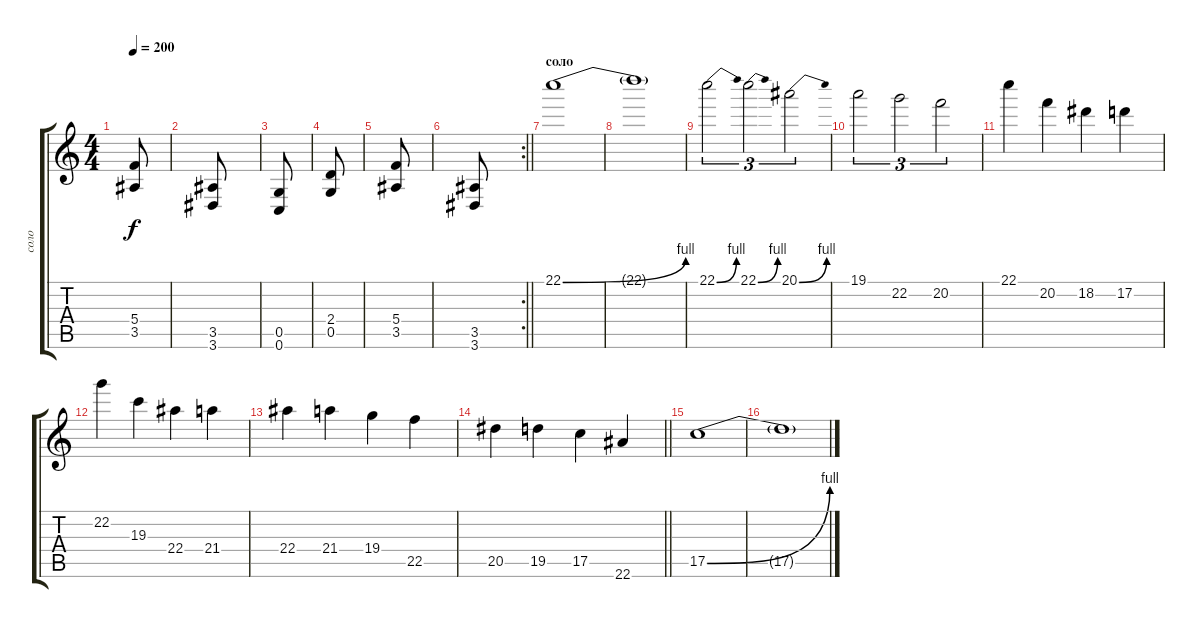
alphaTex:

\track ("соло" "соло") {instrument distortionguitar}
\staff {score tabs}
\tuning (D4 A3 F3 C3 G2 C2) {hide}
\ts (4 4)
\tempo 200
\clef g2
\ks c
(5.4 3.5).8{dy f} |
(3.5 3.6).8 |
(0.5 0.6).8 |
(2.4 0.5).8 |
(5.4 3.5).8 |
\rc 2
\barLineRight lightlight
(3.5 3.6).8 |
\section ("" "соло")
22.1{be (bend 0 0 60 4)}.1 |
22.1{t}.1 |
22.1{be (bend 0 0 60 4)}.2{tu (3 2)} 22.1{be (bend 0 0 60 4)}.2{tu (3 2)} 20.1{be (bend 0 0 60 4)}.2{tu (3 2)} |
19.1.2{tu (3 2)} 22.2.2{tu (3 2)} 20.2.2{tu (3 2)} |
22.1.4 20.2.4 18.2.4 17.2.4 |
22.2.4 19.3.4 22.4.4 21.4.4 |
22.4.4 21.4.4 19.4.4 22.5.4 |
\barLineRight lightlight
20.5.4 19.5.4 17.5.4 22.6.4 |
17.5{be (bend 0 0 60 4)}.1 |
17.5{t}.1
